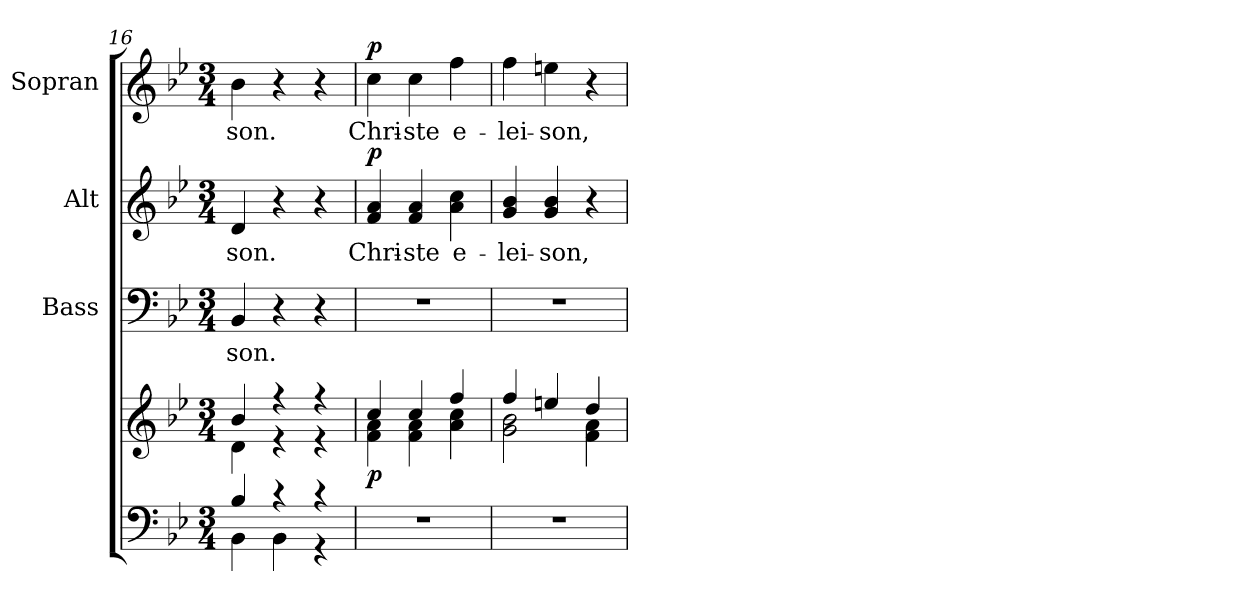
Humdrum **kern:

**kern	**kern	**dynam	**kern	**text	**kern	**text	**dynam	**kern	**text	**dynam
*part4	*part4	*part4	*part3	*part3	*part2	*part2	*part2	*part1	*part1	*part1
*staff5	*staff4	*staff4/5	*staff3	*staff3	*staff2	*staff2	*staff2	*staff1	*staff1	*staff1
*	*	*	*I"Bass	*	*I"Alt	*	*	*I"Sopran	*	*
*	*	*	*I'B.	*	*I'A.	*	*	*I'S.	*	*
*clefF4	*clefG2	*	*clefF4	*	*clefG2	*	*	*clefG2	*	*
*k[b-e-]	*k[b-e-]	*	*k[b-e-]	*	*k[b-e-]	*	*	*k[b-e-]	*	*
*B-:	*B-:	*	*B-:	*	*B-:	*	*	*B-:	*	*
*M3/4	*M3/4	*	*M3/4	*	*M3/4	*	*	*M3/4	*	*
=16	=16	=16	=16	=16	=16	=16	=16	=16	=16	=16
*^	*^	*	*	*	*	*	*	*	*	*
!	!	!	!	!	!	!LO:LY:b	!	!LO:LY:b	!	!	!LO:LY:b	!
4B-/	4BB-\	4b-/	4d\	.	4BB-/	-son.	4d/	-son.	.	4b-\	-son.	.
4rB	4BB-\	4r	4r	.	4r	.	4r	.	.	4r	.	.
4r	4r	4r	4r	.	4r	.	4r	.	.	4r	.	.
=17	=17	=17	=17	=17	=17	=17	=17	=17	=17	=17	=17	=17
!	!	!	!	!LO:DY:b	!	!	!	!LO:LY:b	!LO:DY:a	!	!LO:LY:b	!LO:DY:a
*v	*v	*	*	*	*	*	*	*	*	*	*	*
2.r	4cc/	4f\ 4a\	p	2.r	.	4f/ 4a/	Chri-	p	4cc\	Chri-	p
!	!	!	!	!	!	!	!LO:LY:b	!	!	!LO:LY:b	!
.	4cc/	4f\ 4a\	.	.	.	4f/ 4a/	-ste	.	4cc\	-ste	.
!	!	!	!	!	!	!	!LO:LY:b	!	!	!LO:LY:b	!
.	4ff/	4a\ 4cc\	.	.	.	4a\ 4cc\	e-	.	4ff\	e-	.
=18	=18	=18	=18	=18	=18	=18	=18	=18	=18	=18	=18
!	!	!	!	!	!	!	!LO:LY:b	!	!	!LO:LY:b	!
2.r	4ff/	2g\ 2b-\	.	2.r	.	4g/ 4b-/	-lei-	.	4ff\	-lei-	.
!	!	!	!	!	!	!	!LO:LY:b	!	!	!LO:LY:b	!
.	4een/	.	.	.	.	4g/ 4b-/	-son,	.	4een\	-son,	.
.	4dd/	4f\ 4a\	.	.	.	4r	.	.	4r	.	.
*	*v	*v	*	*	*	*	*	*	*	*	*
=	=	=	=	=	=	=	=	=	=	=
*-	*-	*-	*-	*-	*-	*-	*-	*-	*-	*-
